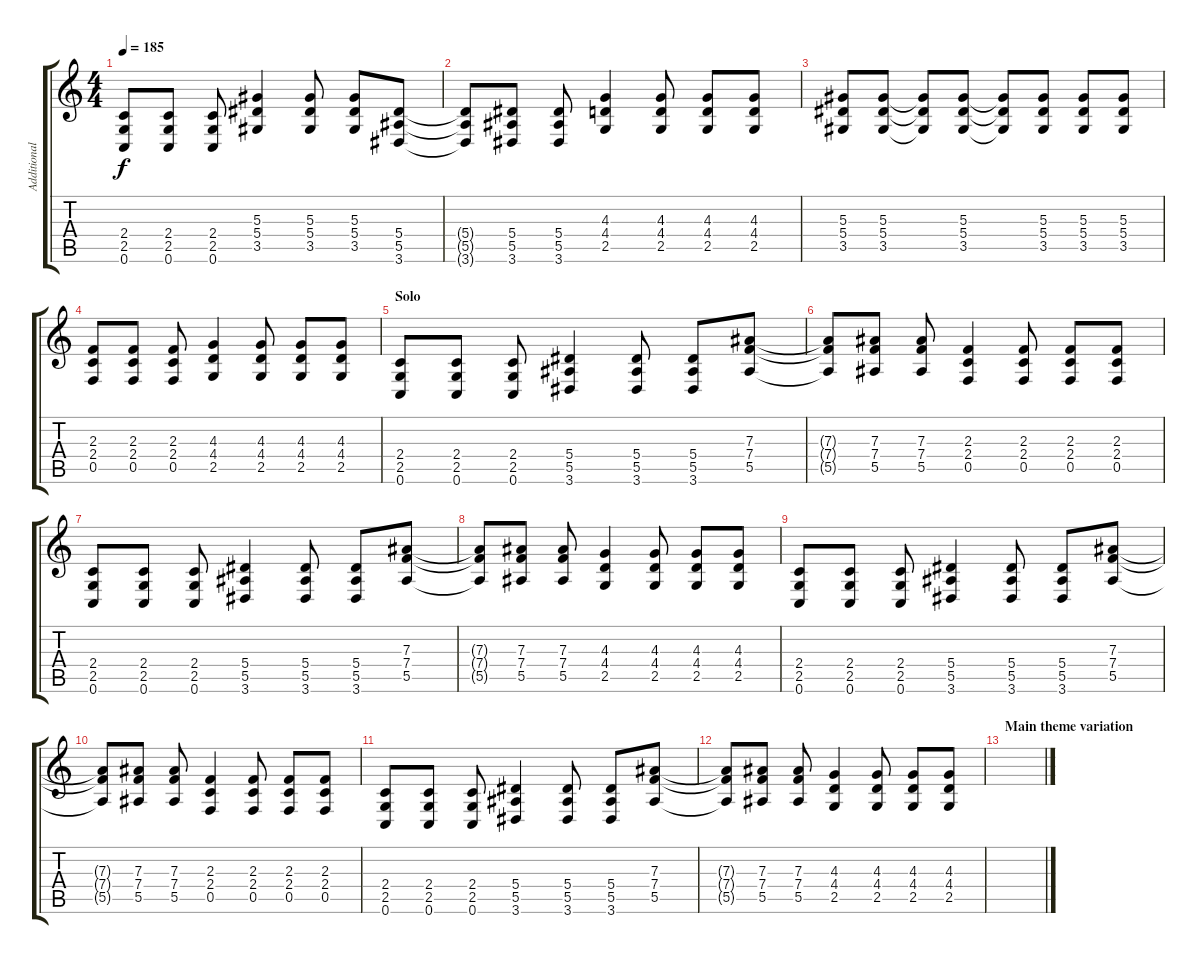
\track ("Additional Guitar" "Additional") {instrument distortionguitar}
\staff {score tabs}
\tuning (C4 G3 Eb3 Bb2 F2 C2) {hide}
\ts (4 4)
\tempo 185
\clef g2
\ks c
(2.4{t} 2.5{t} 0.6{t}).8{dy f} (2.4 2.5 0.6).8 (2.4 2.5 0.6).8 (5.3 5.4 3.5).4 (5.3 5.4 3.5).8 (5.3 5.4 3.5).8 (5.4 5.5 3.6).8 |
(5.4{t} 5.5{t} 3.6{t}).8 (5.4 5.5 3.6).8 (5.4 5.5 3.6).8 (4.3 4.4 2.5).4 (4.3 4.4 2.5).8 (4.3 4.4 2.5).8 (4.3 4.4 2.5).8 |
(5.3 5.4 3.5).8 (5.3 5.4 3.5).8 (5.3{t} 5.4{t} 3.5{t}).8 (5.3 5.4 3.5).8 (5.3{t} 5.4{t} 3.5{t}).8 (5.3 5.4 3.5).8 (5.3 5.4 3.5).8 (5.3 5.4 3.5).8 |
(2.3 2.4 0.5).8 (2.3 2.4 0.5).8 (2.3 2.4 0.5).8 (4.3 4.4 2.5).4 (4.3 4.4 2.5).8 (4.3 4.4 2.5).8 (4.3 4.4 2.5).8 |
\section ("" "Solo")
(2.4 2.5 0.6).8 (2.4 2.5 0.6).8 (2.4 2.5 0.6).8 (5.4 5.5 3.6).4 (5.4 5.5 3.6).8 (5.4 5.5 3.6).8 (7.3 7.4 5.5).8 |
(7.3{t} 7.4{t} 5.5{t}).8 (7.3 7.4 5.5).8 (7.3 7.4 5.5).8 (2.3 2.4 0.5).4 (2.3 2.4 0.5).8 (2.3 2.4 0.5).8 (2.3 2.4 0.5).8 |
(2.4 2.5 0.6).8 (2.4 2.5 0.6).8 (2.4 2.5 0.6).8 (5.4 5.5 3.6).4 (5.4 5.5 3.6).8 (5.4 5.5 3.6).8 (7.3 7.4 5.5).8 |
(7.3{t} 7.4{t} 5.5{t}).8 (7.3 7.4 5.5).8 (7.3 7.4 5.5).8 (4.3 4.4 2.5).4 (4.3 4.4 2.5).8 (4.3 4.4 2.5).8 (4.3 4.4 2.5).8 |
(2.4 2.5 0.6).8 (2.4 2.5 0.6).8 (2.4 2.5 0.6).8 (5.4 5.5 3.6).4 (5.4 5.5 3.6).8 (5.4 5.5 3.6).8 (7.3 7.4 5.5).8 |
(7.3{t} 7.4{t} 5.5{t}).8 (7.3 7.4 5.5).8 (7.3 7.4 5.5).8 (2.3 2.4 0.5).4 (2.3 2.4 0.5).8 (2.3 2.4 0.5).8 (2.3 2.4 0.5).8 |
(2.4 2.5 0.6).8 (2.4 2.5 0.6).8 (2.4 2.5 0.6).8 (5.4 5.5 3.6).4 (5.4 5.5 3.6).8 (5.4 5.5 3.6).8 (7.3 7.4 5.5).8 |
(7.3{t} 7.4{t} 5.5{t}).8 (7.3 7.4 5.5).8 (7.3 7.4 5.5).8 (4.3 4.4 2.5).4 (4.3 4.4 2.5).8 (4.3 4.4 2.5).8 (4.3 4.4 2.5).8 |
\section ("" "Main theme variation")
